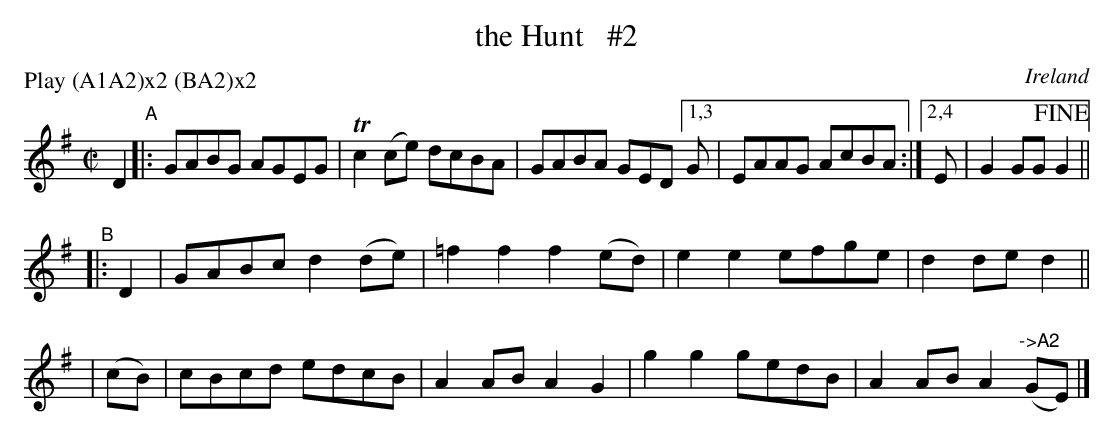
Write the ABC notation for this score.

X:1
T: the Hunt   #2
O: Ireland
P: Play (A1A2)x2 (BA2)x2
M: C|
L: 1/8
K: G
D2 "^A"\
|: GABG AGEG | Tc2(ce) dcBA | GABA GED \
[1,3 G | EAAG AcBA :|[2,4 E | G2GG !fine!G2 ||
"^B"\
|: D2 | GABc d2(de) | =f2f2 f2(ed) | e2e2 efge | d2de d2 ||
| (cB) | cBcd edcB | A2AB A2G2 | g2g2 gedB | A2AB A2"^->A2"(GE) |]
